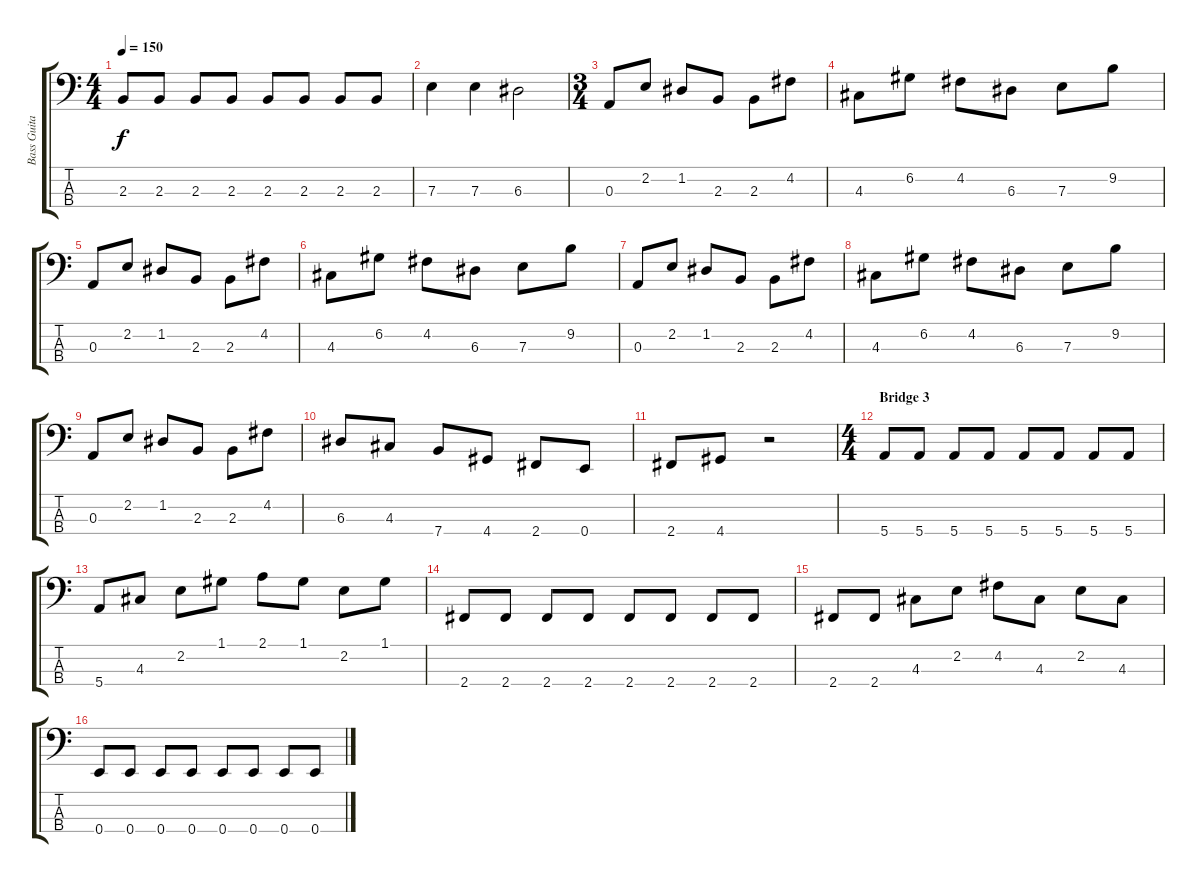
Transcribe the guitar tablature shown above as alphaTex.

\track ("Bass Guitar" "Bass Guita") {instrument electricbassfinger}
\staff {score tabs}
\tuning (G2 D2 A1 E1) {hide}
\ts (4 4)
\tempo 150
\clef f4
\ks c
2.3.8{dy f} 2.3.8 2.3.8 2.3.8 2.3.8 2.3.8 2.3.8 2.3.8 |
7.3.4 7.3.4 6.3.2 |
\ts (3 4)
0.3.8 2.2.8 1.2.8 2.3.8 2.3.8 4.2.8 |
4.3.8 6.2.8 4.2.8 6.3.8 7.3.8 9.2.8 |
0.3.8 2.2.8 1.2.8 2.3.8 2.3.8 4.2.8 |
4.3.8 6.2.8 4.2.8 6.3.8 7.3.8 9.2.8 |
0.3.8 2.2.8 1.2.8 2.3.8 2.3.8 4.2.8 |
4.3.8 6.2.8 4.2.8 6.3.8 7.3.8 9.2.8 |
0.3.8 2.2.8 1.2.8 2.3.8 2.3.8 4.2.8 |
6.3.8 4.3.8 7.4.8 4.4.8 2.4.8 0.4.8 |
2.4.8 4.4.8 r.2 |
\ts (4 4)
\section ("" "Bridge 3")
5.4.8 5.4.8 5.4.8 5.4.8 5.4.8 5.4.8 5.4.8 5.4.8 |
5.4.8 4.3.8 2.2.8 1.1.8 2.1.8 1.1.8 2.2.8 1.1.8 |
2.4.8 2.4.8 2.4.8 2.4.8 2.4.8 2.4.8 2.4.8 2.4.8 |
2.4.8 2.4.8 4.3.8 2.2.8 4.2.8 4.3.8 2.2.8 4.3.8 |
0.4.8 0.4.8 0.4.8 0.4.8 0.4.8 0.4.8 0.4.8 0.4.8
